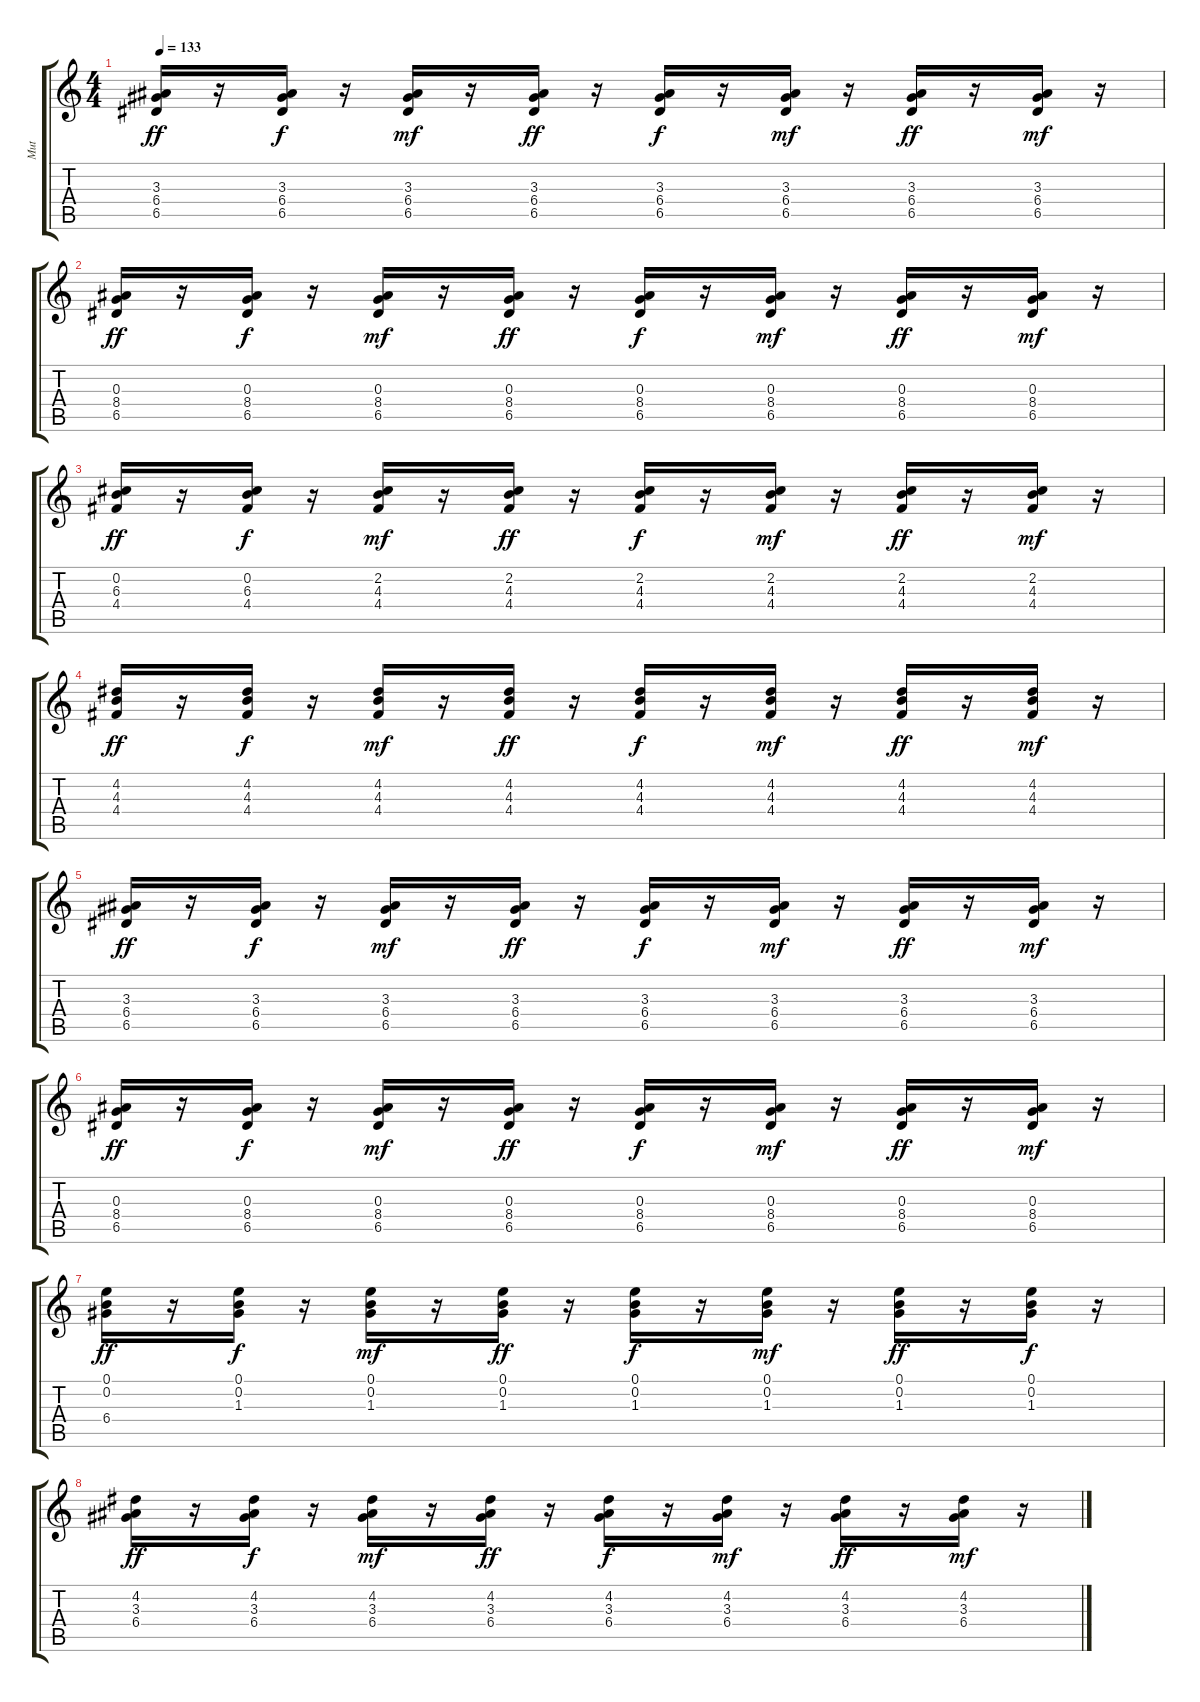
\track ("Mut" "Mut") {instrument electricguitarmuted}
\staff {score tabs}
\tuning (E4 B3 G3 D3 A2 E2) {hide}
\ts (4 4)
\tempo 133
\clef g2
\ks c
(3.3 6.4 6.5).16{dy ff} r.16 (3.3 6.4 6.5).16{dy f} r.16 (3.3 6.4 6.5).16{dy mf} r.16 (3.3 6.4 6.5).16{dy ff} r.16 (3.3 6.4 6.5).16{dy f} r.16 (3.3 6.4 6.5).16{dy mf} r.16 (3.3 6.4 6.5).16{dy ff} r.16 (3.3 6.4 6.5).16{dy mf} r.16 |
(0.3 8.4 6.5).16{dy ff} r.16 (0.3 8.4 6.5).16{dy f} r.16 (0.3 8.4 6.5).16{dy mf} r.16 (0.3 8.4 6.5).16{dy ff} r.16 (0.3 8.4 6.5).16{dy f} r.16 (0.3 8.4 6.5).16{dy mf} r.16 (0.3 8.4 6.5).16{dy ff} r.16 (0.3 8.4 6.5).16{dy mf} r.16 |
(0.2 6.3 4.4).16{dy ff} r.16 (0.2 6.3 4.4).16{dy f} r.16 (2.2 4.3 4.4).16{dy mf} r.16 (2.2 4.3 4.4).16{dy ff} r.16 (2.2 4.3 4.4).16{dy f} r.16 (2.2 4.3 4.4).16{dy mf} r.16 (2.2 4.3 4.4).16{dy ff} r.16 (2.2 4.3 4.4).16{dy mf} r.16 |
(4.2 4.3 4.4).16{dy ff} r.16 (4.2 4.3 4.4).16{dy f} r.16 (4.2 4.3 4.4).16{dy mf} r.16 (4.2 4.3 4.4).16{dy ff} r.16 (4.2 4.3 4.4).16{dy f} r.16 (4.2 4.3 4.4).16{dy mf} r.16 (4.2 4.3 4.4).16{dy ff} r.16 (4.2 4.3 4.4).16{dy mf} r.16 |
(3.3 6.4 6.5).16{dy ff} r.16 (3.3 6.4 6.5).16{dy f} r.16 (3.3 6.4 6.5).16{dy mf} r.16 (3.3 6.4 6.5).16{dy ff} r.16 (3.3 6.4 6.5).16{dy f} r.16 (3.3 6.4 6.5).16{dy mf} r.16 (3.3 6.4 6.5).16{dy ff} r.16 (3.3 6.4 6.5).16{dy mf} r.16 |
(0.3 8.4 6.5).16{dy ff} r.16 (0.3 8.4 6.5).16{dy f} r.16 (0.3 8.4 6.5).16{dy mf} r.16 (0.3 8.4 6.5).16{dy ff} r.16 (0.3 8.4 6.5).16{dy f} r.16 (0.3 8.4 6.5).16{dy mf} r.16 (0.3 8.4 6.5).16{dy ff} r.16 (0.3 8.4 6.5).16{dy mf} r.16 |
(0.1 0.2 6.4).16{dy ff} r.16 (0.1 0.2 1.3).16{dy f} r.16 (0.1 0.2 1.3).16{dy mf} r.16 (0.1 0.2 1.3).16{dy ff} r.16 (0.1 0.2 1.3).16{dy f} r.16 (0.1 0.2 1.3).16{dy mf} r.16 (0.1 0.2 1.3).16{dy ff} r.16 (0.1 0.2 1.3).16{dy f} r.16 |
(4.2 3.3 6.4).16{dy ff} r.16 (4.2 3.3 6.4).16{dy f} r.16 (4.2 3.3 6.4).16{dy mf} r.16 (4.2 3.3 6.4).16{dy ff} r.16 (4.2 3.3 6.4).16{dy f} r.16 (4.2 3.3 6.4).16{dy mf} r.16 (4.2 3.3 6.4).16{dy ff} r.16 (4.2 3.3 6.4).16{dy mf} r.16
